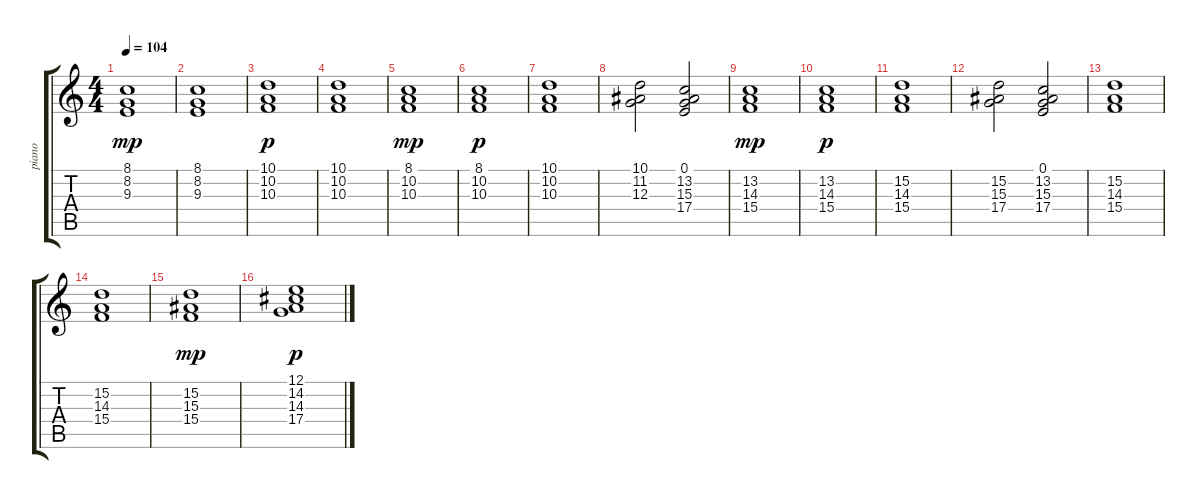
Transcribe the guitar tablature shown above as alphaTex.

\track ("piano" "piano") {instrument acousticgrandpiano}
\staff {score tabs}
\tuning (E4 B3 G3 D3 A2 E2) {hide}
\ts (4 4)
\tempo 104
\clef g2
\ks c
(8.1 8.2 9.3).1{dy mp} |
(8.1 8.2 9.3).1 |
(10.1 10.2 10.3).1{dy p} |
(10.1 10.2 10.3).1 |
(8.1 10.2 10.3).1{dy mp} |
(8.1 10.2 10.3).1{dy p} |
(10.1 10.2 10.3).1 |
(10.1 11.2 12.3).2 (0.1 13.2 15.3 17.4).2 |
(13.2 14.3 15.4).1{dy mp} |
(13.2 14.3 15.4).1{dy p} |
(15.2 14.3 15.4).1 |
(15.2 15.3 17.4).2 (0.1 13.2 15.3 17.4).2 |
(15.2 14.3 15.4).1 |
(15.2 14.3 15.4).1 |
(15.2 15.3 15.4).1{dy mp} |
(12.1 14.2 14.3 17.4).1{dy p}
